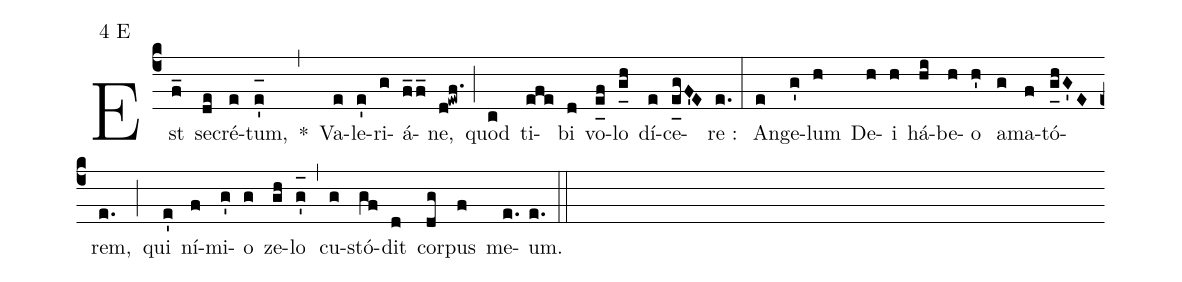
mode:4 E;
%%
(c4) Est(f_) se(de)cré(e)tum,(e'_[oh:h]) *(,) Va(e)le(e')ri(g)á(f_2f_)ne,(d!ewf.) (;) quod(c) ti(efe)bi(d) vo(e_[uh:l]f)lo(g_[uh:l]h) dí(e)ce(e_[uh:l]gF'E)re :(e.) (:) An(e)ge(g')lum(h) De(h)i(h) há(hi)be(h)o(h') a(g)ma(f)tó(g_[uh:l]hG'E)rem,(e.) (;) qui(e') ní(f)mi(g')o(g) ze(gh)lo(g'_[oh:h]) (,) cu(g)stó(gf)dit(d) cor(dg)pus(f) me(e.)um.(e.) (::)
